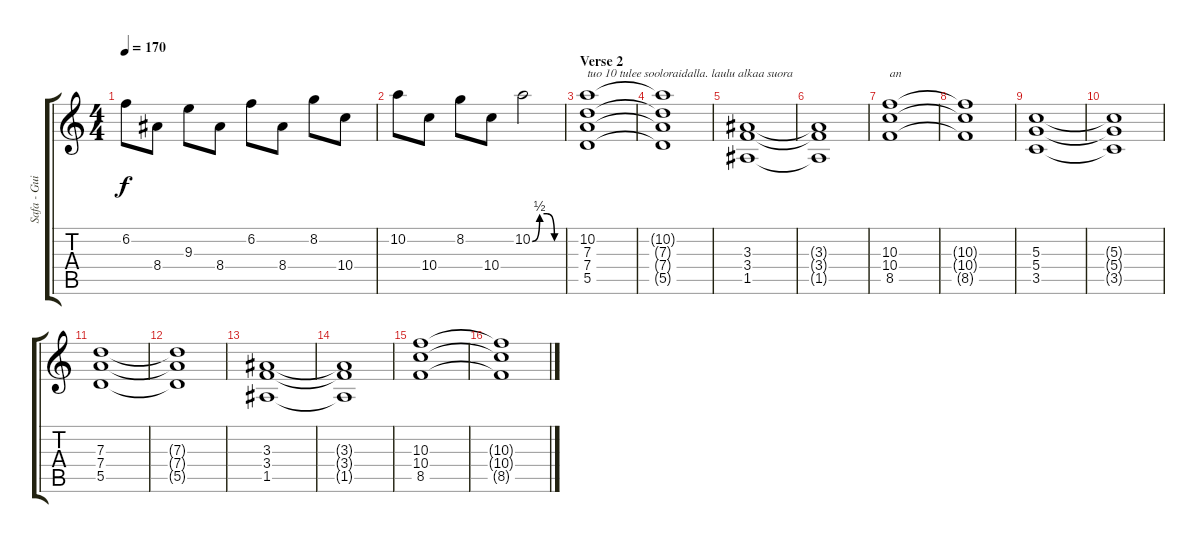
\track ("Safa - Guitar 1" "Safa - Gui") {instrument distortionguitar}
\staff {score tabs}
\tuning (E4 B3 G3 D3 A2 E2) {hide}
\ts (4 4)
\tempo 170
\clef g2
\ks c
6.2.8{dy f} 8.4.8 9.3.8 8.4.8 6.2.8 8.4.8 8.2.8 10.4.8 |
10.2.8 10.4.8 8.2.8 10.4.8 10.2{be (custom 0 0 15 2 30 2 45 0 60 0)}.2 |
\section ("" "Verse 2")
(10.2 7.3 7.4 5.5).1{txt "tuo 10 tulee sooloraidalla. laulu alkaa suora"} |
(10.2{t} 7.3{t} 7.4{t} 5.5{t}).1 |
(3.3 3.4 1.5).1 |
(3.3{t} 3.4{t} 1.5{t}).1 |
(10.3 10.4 8.5).1{txt "an"} |
(10.3{t} 10.4{t} 8.5{t}).1 |
(5.3 5.4 3.5).1 |
(5.3{t} 5.4{t} 3.5{t}).1 |
(7.3 7.4 5.5).1 |
(7.3{t} 7.4{t} 5.5{t}).1 |
(3.3 3.4 1.5).1 |
(3.3{t} 3.4{t} 1.5{t}).1 |
(10.3 10.4 8.5).1 |
(10.3{t} 10.4{t} 8.5{t}).1
